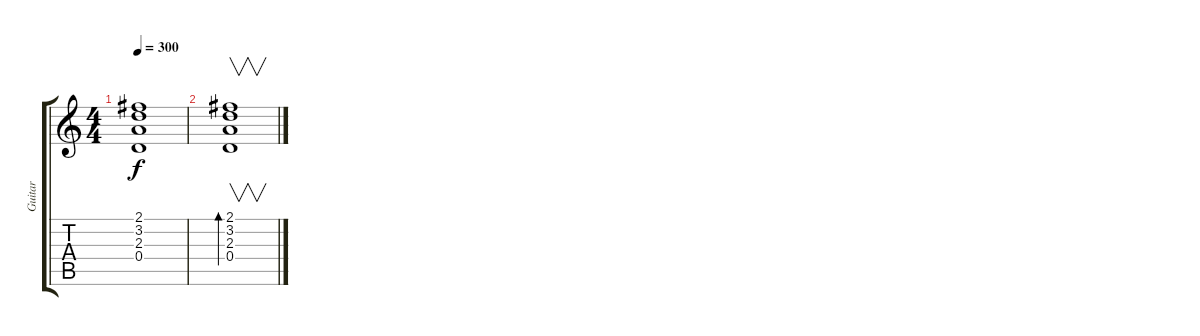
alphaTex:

\track ("Guitar" "Guitar") {instrument electricguitarclean}
\staff {score tabs}
\tuning (E4 B3 G3 D3 A2 E2) {hide}
\ts (4 4)
\tempo 300
\clef g2
\ks c
(2.1{t} 3.2{t} 2.3{t} 0.4{t}).1{dy f} |
(2.1 3.2 2.3 0.4).1{v bd 480}
